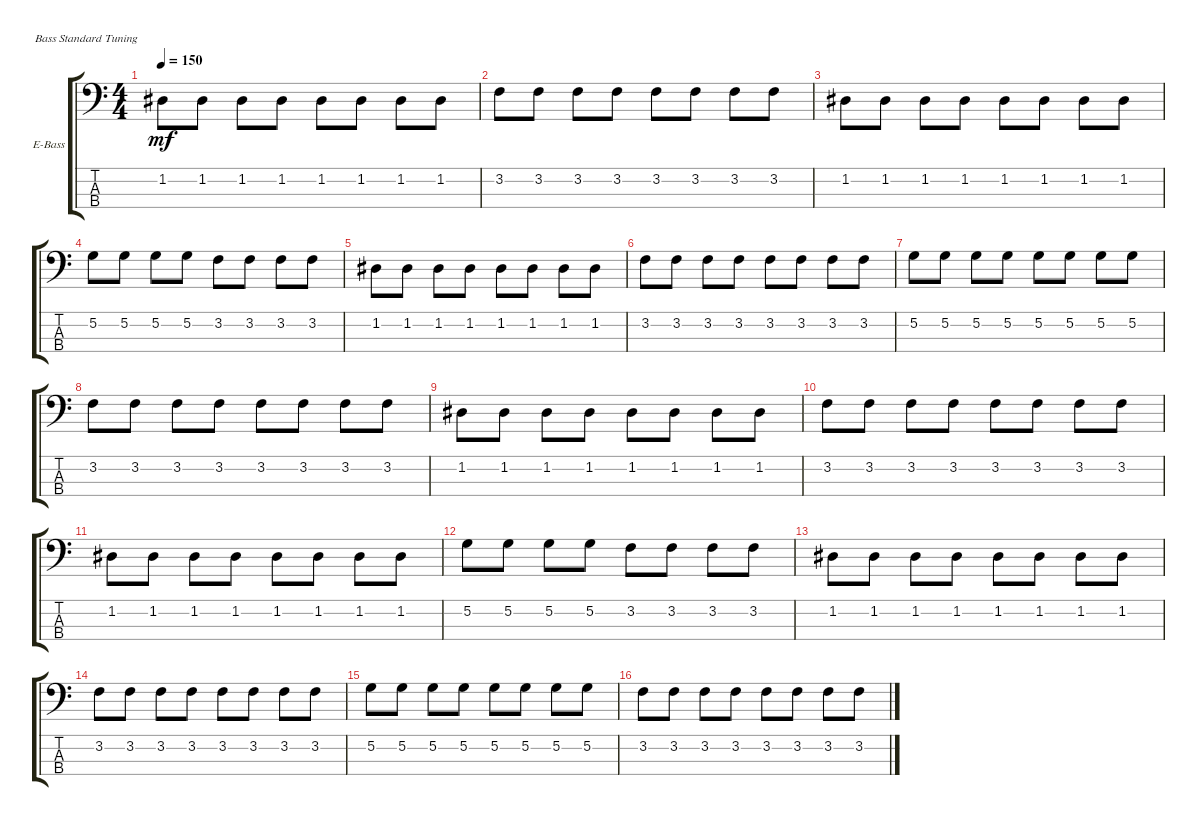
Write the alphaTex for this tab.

\defaultSystemsLayout 4
\bracketExtendMode groupsimilarinstruments
\firstSystemTrackNameOrientation horizontal
\otherSystemsTrackNameOrientation horizontal
\track ("Electric Bass" "E-Bass") {instrument electricbassfinger}
\staff {score tabs}
\tuning (G2 D2 A1 E1)
\ts (4 4)
\tempo 150
\clef f4
\ks c
1.2.8{dy mf} 1.2.8 1.2.8 1.2.8 1.2.8 1.2.8 1.2.8 1.2.8 |
3.2.8 3.2.8 3.2.8 3.2.8 3.2.8 3.2.8 3.2.8 3.2.8 |
1.2.8 1.2.8 1.2.8 1.2.8 1.2.8 1.2.8 1.2.8 1.2.8 |
5.2.8 5.2.8 5.2.8 5.2.8 3.2.8 3.2.8 3.2.8 3.2.8 |
1.2.8 1.2.8 1.2.8 1.2.8 1.2.8 1.2.8 1.2.8 1.2.8 |
3.2.8 3.2.8 3.2.8 3.2.8 3.2.8 3.2.8 3.2.8 3.2.8 |
5.2.8 5.2.8 5.2.8 5.2.8 5.2.8 5.2.8 5.2.8 5.2.8 |
3.2.8 3.2.8 3.2.8 3.2.8 3.2.8 3.2.8 3.2.8 3.2.8 |
1.2.8 1.2.8 1.2.8 1.2.8 1.2.8 1.2.8 1.2.8 1.2.8 |
3.2.8 3.2.8 3.2.8 3.2.8 3.2.8 3.2.8 3.2.8 3.2.8 |
1.2.8 1.2.8 1.2.8 1.2.8 1.2.8 1.2.8 1.2.8 1.2.8 |
5.2.8 5.2.8 5.2.8 5.2.8 3.2.8 3.2.8 3.2.8 3.2.8 |
1.2.8 1.2.8 1.2.8 1.2.8 1.2.8 1.2.8 1.2.8 1.2.8 |
3.2.8 3.2.8 3.2.8 3.2.8 3.2.8 3.2.8 3.2.8 3.2.8 |
5.2.8 5.2.8 5.2.8 5.2.8 5.2.8 5.2.8 5.2.8 5.2.8 |
3.2.8 3.2.8 3.2.8 3.2.8 3.2.8 3.2.8 3.2.8 3.2.8
